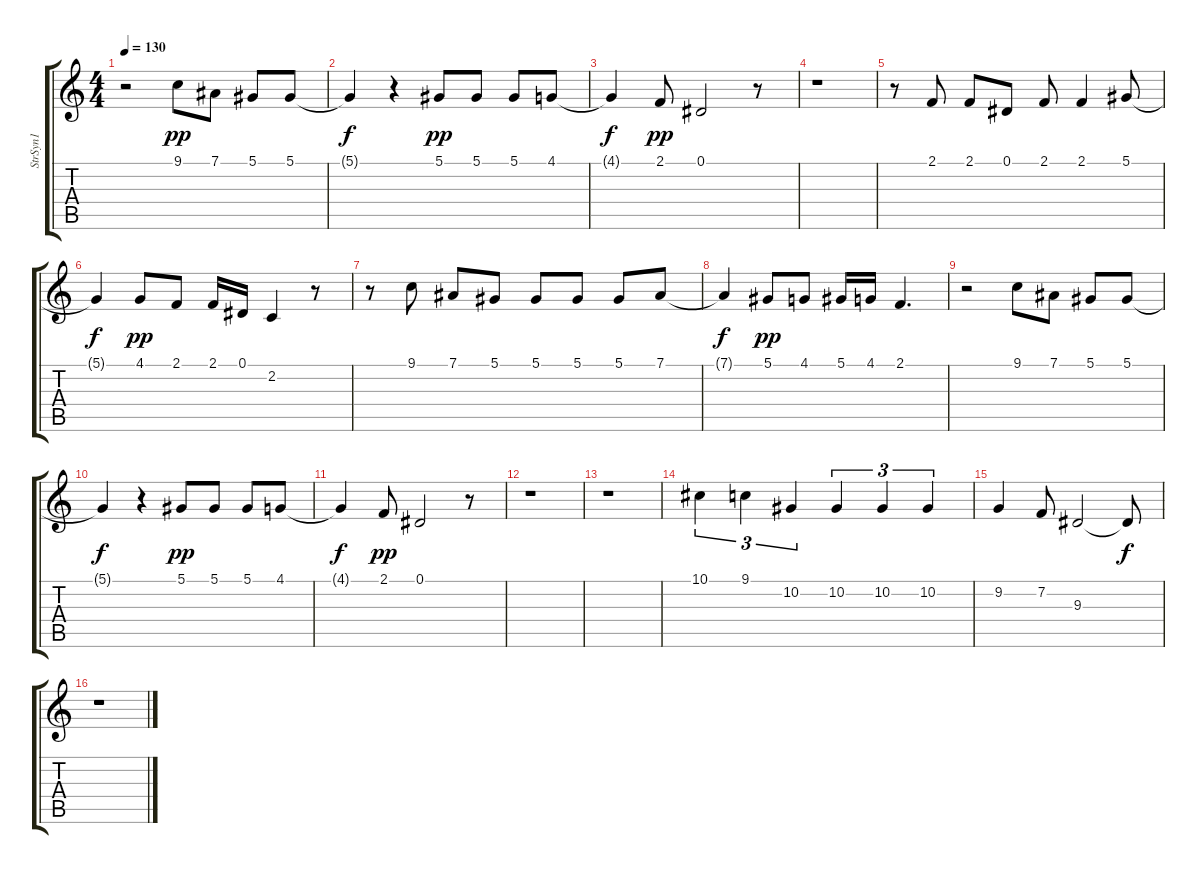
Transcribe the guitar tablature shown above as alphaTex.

\track ("StrSyn1" "StrSyn1") {instrument synthstrings1}
\staff {score tabs}
\tuning (Eb4 Bb3 Gb3 Db3 Ab2 Eb2) {hide}
\ts (4 4)
\tempo 130
\clef g2
\ks c
r.2{dy pp} 9.1.8 7.1.8 5.1.8 5.1.8 |
5.1{t}.4{dy f} r.4 5.1.8{dy pp} 5.1.8 5.1.8 4.1.8 |
4.1{t}.4{dy f} 2.1.8{dy pp} 0.1.2 r.8 |
r.1 |
r.8 2.1.8 2.1.8 0.1.8 2.1.8 2.1.4 5.1.8 |
5.1{t}.4{dy f} 4.1.8{dy pp} 2.1.8 2.1.16 0.1.16 2.2.4 r.8 |
r.8 9.1.8 7.1.8 5.1.8 5.1.8 5.1.8 5.1.8 7.1.8 |
7.1{t}.4{dy f} 5.1.8{dy pp} 4.1.8 5.1.16 4.1.16 2.1.4{d} |
r.2 9.1.8 7.1.8 5.1.8 5.1.8 |
5.1{t}.4{dy f} r.4 5.1.8{dy pp} 5.1.8 5.1.8 4.1.8 |
4.1{t}.4{dy f} 2.1.8{dy pp} 0.1.2 r.8 |
r.1 |
r.1 |
10.1.4{tu (3 2)} 9.1.4{tu (3 2)} 10.2.4{tu (3 2)} 10.2.4{tu (3 2)} 10.2.4{tu (3 2)} 10.2.4{tu (3 2)} |
9.2.4 7.2.8 9.3.2 9.3{t}.8{dy f} |
r.1
